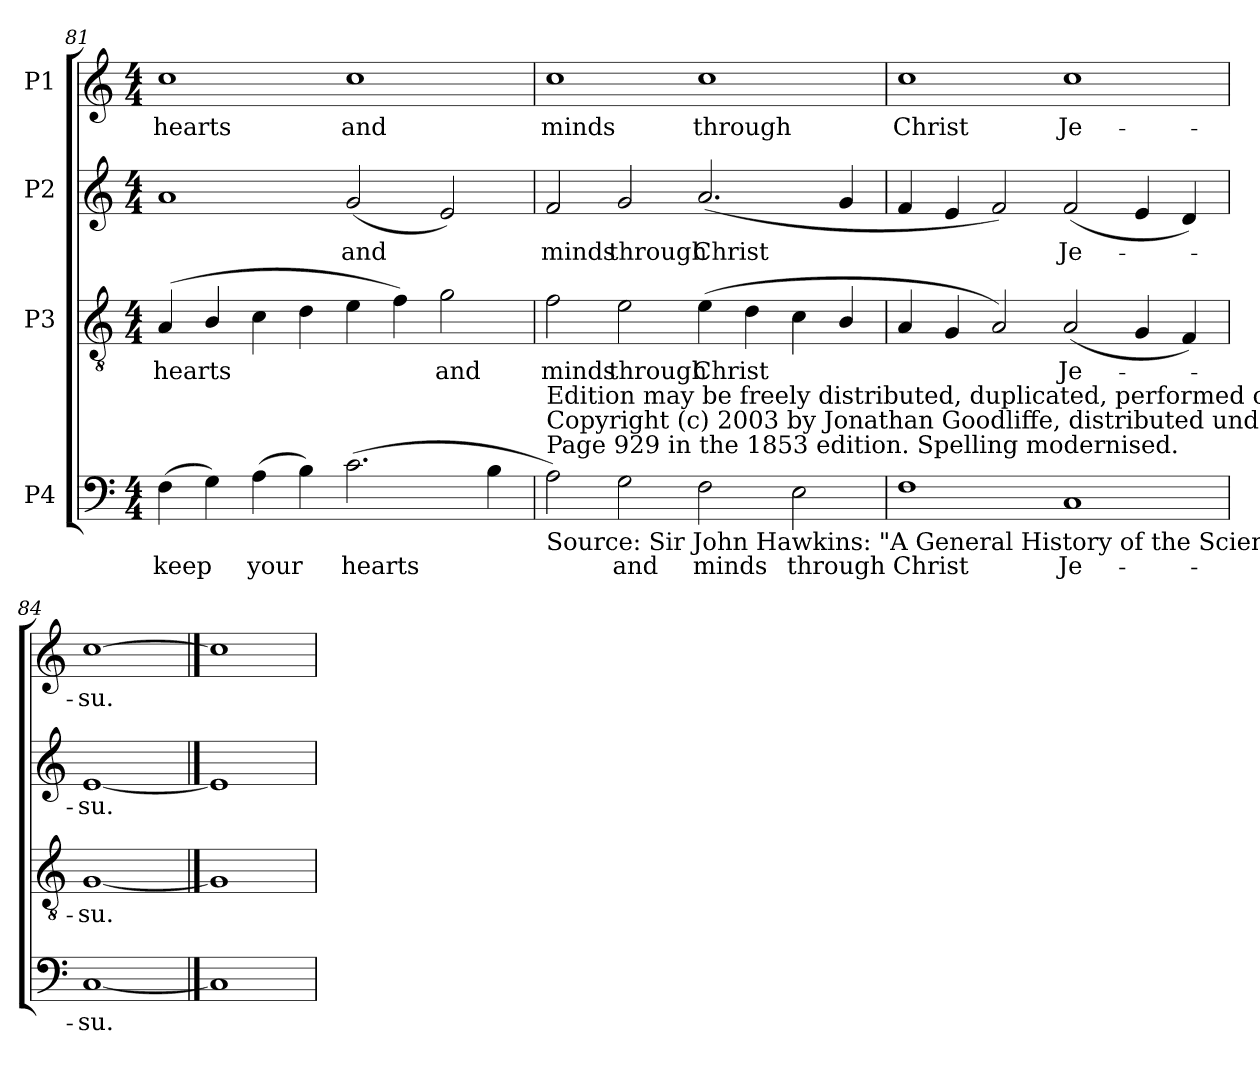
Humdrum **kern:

**kern	**text	**kern	**text	**kern	**text	**kern	**text
*part4	*part4	*part3	*part3	*part2	*part2	*part1	*part1
*staff4	*staff4	*staff3	*staff3	*staff2	*staff2	*staff1	*staff1
*I"P4	*	*I"P3	*	*I"P2	*	*I"P1	*
*clefF4	*	*clefGv2	*	*clefG2	*	*clefG2	*
*	*	*ITrd7c12	*	*	*	*	*
*k[]	*	*k[]	*	*k[]	*	*k[]	*
*C:	*	*C:	*	*C:	*	*C:	*
*M4/4	*	*M4/4	*	*M4/4	*	*M4/4	*
=81	=81	=81	=81	=81	=81	=81	=81
!	!LO:LY:b:color=#000000	!	!	!	!	!	!
!	!	!	!LO:LY:b:color=#000000	!	!	!	!
!	!	!	!	!	!	!	!LO:LY:b:color=#000000
(4Fi\	keep	(4AAi/	hearts	1ai	.	1cci	hearts
4Gi\)	.	4BBi/	.	.	.	.	.
!	!LO:LY:b:color=#000000	!	!	!	!	!	!
(4Ai\	your	4Ci\	.	.	.	.	.
4Bi\)	.	4Di\	.	.	.	.	.
!	!LO:LY:b:color=#000000	!	!	!	!	!	!
!	!	!	!	!	!LO:LY:b:color=#000000	!	!
!	!	!	!	!	!	!	!LO:LY:b:color=#000000
(2.ci\	hearts	4Ei\	.	(2gi/	and	1cci	and
.	.	4Fi\)	.	.	.	.	.
!	!	!	!LO:LY:b:color=#000000	!	!	!	!
.	.	2Gi\	and	2ei/)	.	.	.
4Bi\	.	.	.	.	.	.	.
!!LO:PB:g=z
=82	=82	=82	=82	=82	=82	=82	=82
!	!	!	!LO:LY:b:color=#000000	!	!	!	!
!	!	!	!	!	!LO:LY:b:color=#000000	!	!
!LO:TX:b:t=Source&colon; Sir John Hawkins&colon; "A General History of the Science and Practice of Music".	!	!	!	!	!	!	!
!LO:TX:t=Page 929 in the 1853 edition. Spelling modernised.	!	!	!	!	!	!	!
!LO:TX:t=Copyright (c) 2003 by Jonathan Goodliffe, distributed under terms of the CPDL Licence (http&colon;//www.cpdl.org).	!	!	!	!	!	!	!
!LO:TX:t=Edition may be freely distributed, duplicated, performed or recorded.	!	!	!	!	!	!	!
!	!	!	!	!	!	!	!LO:LY:b:color=#000000
2Ai\)	.	2Fi\	minds	2fi/	minds	1cci	minds
!	!LO:LY:b:color=#000000	!	!	!	!	!	!
!	!	!	!LO:LY:b:color=#000000	!	!	!	!
!	!	!	!	!	!LO:LY:b:color=#000000	!	!
2Gi\	and	2Ei\	through	2gi/	through	.	.
!	!LO:LY:b:color=#000000	!	!	!	!	!	!
!	!	!	!LO:LY:b:color=#000000	!	!	!	!
!	!	!	!	!	!LO:LY:b:color=#000000	!	!
!	!	!	!	!	!	!	!LO:LY:b:color=#000000
2Fi\	minds	(4Ei\	Christ	(2.ai/	Christ	1cci	through
.	.	4Di\	.	.	.	.	.
!	!LO:LY:b:color=#000000	!	!	!	!	!	!
2Ei\	through	4Ci\	.	.	.	.	.
.	.	4BBi/	.	4gi/	.	.	.
=83	=83	=83	=83	=83	=83	=83	=83
!	!LO:LY:b:color=#000000	!	!	!	!	!	!
!	!	!	!	!	!	!	!LO:LY:b:color=#000000
1Fi	Christ	4AAi/	.	4fi/	.	1cci	Christ
.	.	4GGi/	.	4ei/	.	.	.
.	.	2AAi/)	.	2fi/)	.	.	.
!	!LO:LY:b:color=#000000	!	!	!	!	!	!
!	!	!	!LO:LY:b:color=#000000	!	!	!	!
!	!	!	!	!	!LO:LY:b:color=#000000	!	!
!	!	!	!	!	!	!	!LO:LY:b:color=#000000
1Ci	Je-	(2AAi/	Je-	(2fi/	Je-	1cci	Je-
.	.	4GGi/	.	4ei/	.	.	.
.	.	4FFi/)	.	4di/)	.	.	.
=84	=84	=84	=84	=84	=84	=84	=84
!	!LO:LY:b:color=#000000	!	!	!	!	!	!
!	!	!	!LO:LY:b:color=#000000	!	!	!	!
!	!	!	!	!	!LO:LY:b:color=#000000	!	!
!	!	!	!	!	!	!	!LO:LY:b:color=#000000
[1Ci	-su.	[1GGi	-su.	[1ei	-su.	[1cci	-su.
==85	==85	==85	==85	==85	==85	==85	==85
1Ci]	.	1GGi]	.	1ei]	.	1cci]	.
=	=	=	=	=	=	=	=
*-	*-	*-	*-	*-	*-	*-	*-
